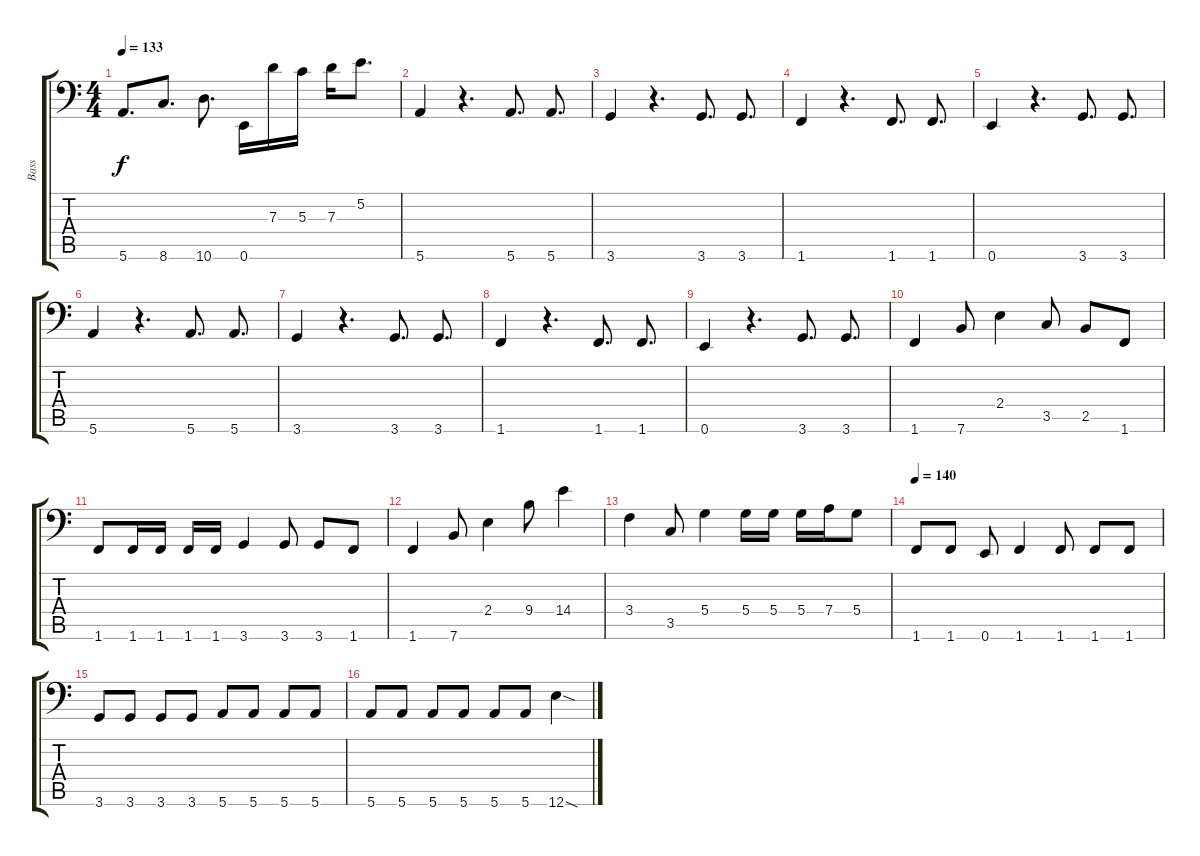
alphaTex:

\track ("Bass" "Bass") {instrument electricbassfinger}
\staff {score tabs}
\tuning (E3 B2 G2 D2 A1 E1) {hide}
\ts (4 4)
\tempo 133
\clef f4
\ks c
5.6.8{d dy f volume 12 balance 8 instrument electricbasspick} 8.6.8{d} 10.6.8{d} 0.6.16 7.3.16{instrument electricbassfinger} 5.3.16 7.3.16 5.2.8{d} |
5.6.4 r.4{d} 5.6.8{d} 5.6.8{d} |
3.6.4 r.4{d} 3.6.8{d} 3.6.8{d} |
1.6.4 r.4{d} 1.6.8{d} 1.6.8{d} |
0.6.4 r.4{d} 3.6.8{d} 3.6.8{d} |
5.6.4 r.4{d} 5.6.8{d} 5.6.8{d} |
3.6.4 r.4{d} 3.6.8{d} 3.6.8{d} |
1.6.4 r.4{d} 1.6.8{d} 1.6.8{d} |
0.6.4 r.4{d} 3.6.8{d} 3.6.8{d} |
1.6.4 7.6.8 2.4.4 3.5.8 2.5.8 1.6.8 |
1.6.8 1.6.16 1.6.16 1.6.16 1.6.16 3.6.4 3.6.8 3.6.8 1.6.8 |
1.6.4 7.6.8 2.4.4 9.4.8 14.4.4 |
3.4.4 3.5.8 5.4.4 5.4.16 5.4.16 5.4.16 7.4.16 5.4.8 |
\tempo 140
1.6.8 1.6.8 0.6.8 1.6.4 1.6.8 1.6.8 1.6.8 |
3.6.8 3.6.8 3.6.8 3.6.8 5.6.8 5.6.8 5.6.8 5.6.8 |
5.6.8 5.6.8 5.6.8 5.6.8 5.6.8 5.6.8 12.6{sod}.4
